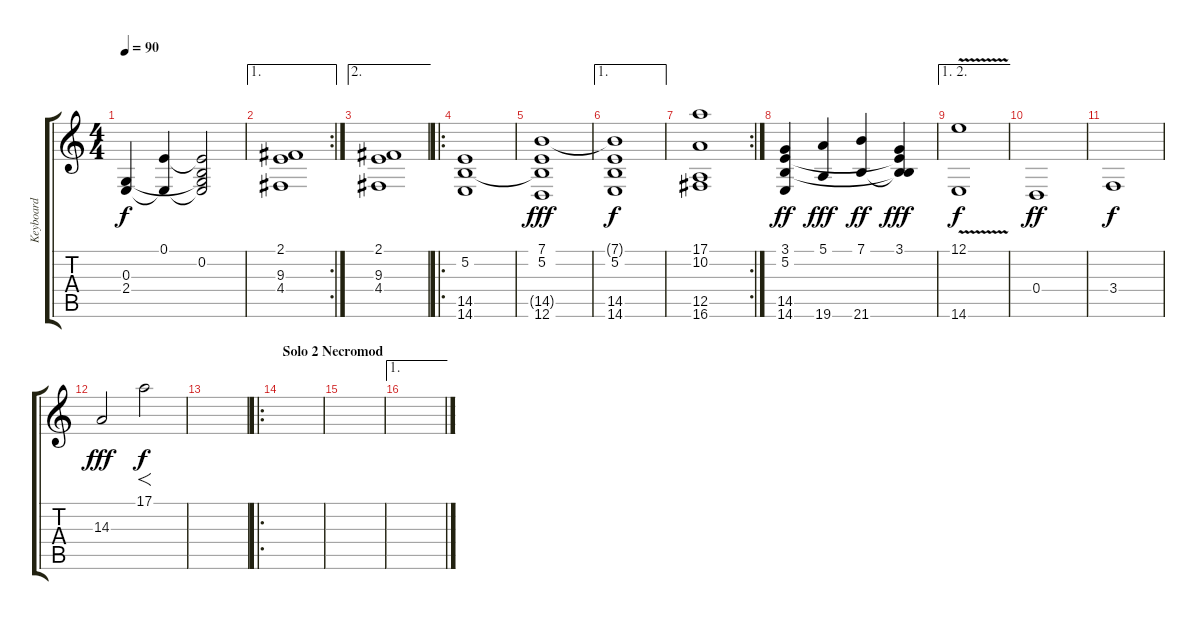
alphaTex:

\track ("Keyboard" "Keyboard") {instrument choiraahs}
\staff {score tabs}
\tuning (E4 B3 G3 D3 A2 D2) {hide}
\ts (4 4)
\tempo 90
\clef g2
\ks c
(0.3 2.4).4{dy f} (0.1 2.4{t}).4 (0.1{t} 0.2 0.3{t} 2.4{t}).2 |
\ae 1
\rc 2
(2.1 9.3 4.4).1 |
\ae 2
(2.1 9.3 4.4).1 |
\ro
(5.2 14.5 14.6).1 |
(7.1 5.2 14.5{t} 12.6).1{dy fff} |
\ae 1
(7.1{t} 5.2 14.5 14.6).1{dy f} |
\rc 2
(17.1 10.2 12.5 16.6).1 |
(3.1 5.2 14.5 14.6).4{dy ff} (5.1 19.6).4{dy fff} (7.1 21.6).4{dy ff} (3.1 5.2{t} 14.5{t} 21.6{t}).4{dy fff} |
\ae (1 2)
(12.1{v} 14.6{v}).1{dy f} |
0.4.1{dy ff} |
3.4.1{dy f} |
14.3.2{dy fff volume 0} 17.1.2{f dy f volume 15} |
|
\ro
\section ("" "Solo 2 Necromod")
|
|
\ae 1
